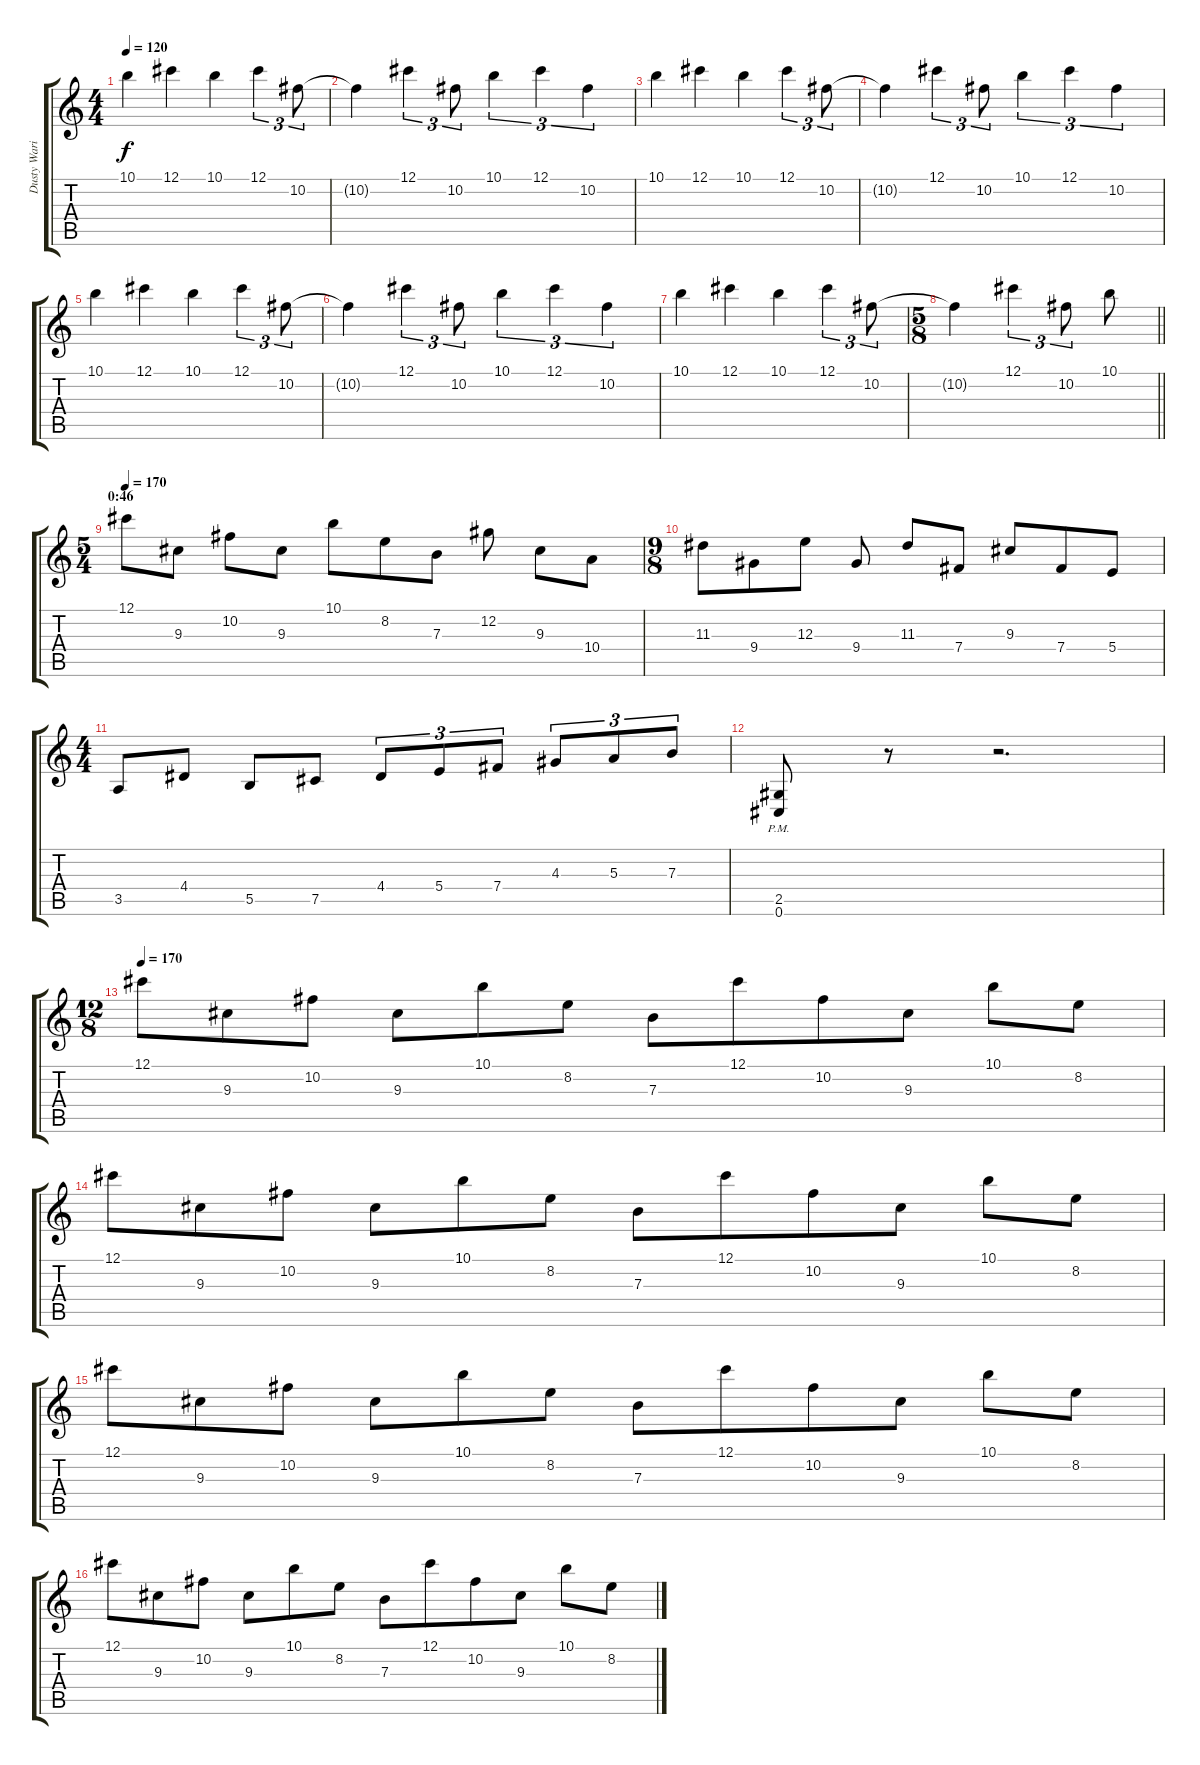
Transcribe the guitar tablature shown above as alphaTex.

\track ("Dusty Waring" "Dusty Wari") {instrument distortionguitar}
\staff {score tabs}
\tuning (Db4 Ab3 E3 B2 Gb2 Db2) {hide}
\ts (4 4)
\tempo 120
\clef g2
\ks c
10.1.4{dy f} 12.1.4 10.1.4 12.1.4{tu (3 2)} 10.2.8{tu (3 2)} |
10.2{t}.4 12.1.4{tu (3 2)} 10.2.8{tu (3 2)} 10.1.4{tu (3 2)} 12.1.4{tu (3 2)} 10.2.4{tu (3 2)} |
10.1.4 12.1.4 10.1.4 12.1.4{tu (3 2)} 10.2.8{tu (3 2)} |
10.2{t}.4 12.1.4{tu (3 2)} 10.2.8{tu (3 2)} 10.1.4{tu (3 2)} 12.1.4{tu (3 2)} 10.2.4{tu (3 2)} |
10.1.4 12.1.4 10.1.4 12.1.4{tu (3 2)} 10.2.8{tu (3 2)} |
10.2{t}.4 12.1.4{tu (3 2)} 10.2.8{tu (3 2)} 10.1.4{tu (3 2)} 12.1.4{tu (3 2)} 10.2.4{tu (3 2)} |
10.1.4 12.1.4 10.1.4 12.1.4{tu (3 2)} 10.2.8{tu (3 2)} |
\ts (5 8)
\barLineRight lightlight
10.2{t}.4 12.1.4{tu (3 2)} 10.2.8{tu (3 2)} 10.1.8 |
\ts (5 4)
\section ("" "0:46")
\tempo 170
12.1.8{volume 12 balance 2 instrument distortionguitar} 9.3.8{beam split} 10.2.8{beam merge} 9.3.8{beam split} 10.1.8 8.2.8{beam merge} 7.3.8{beam split} 12.2.8 9.3.8{beam merge} 10.4.8 |
\ts (9 8)
11.3.8 9.4.8 12.3.8 9.4.8{beam split} 11.3.8{beam merge} 7.4.8{beam split} 9.3.8 7.4.8{beam merge} 5.4.8 |
\ts (4 4)
3.5.8 4.4.8 5.5.8 7.5.8 4.4.8{tu (3 2)} 5.4.8{tu (3 2)} 7.4.8{tu (3 2)} 4.3.8{tu (3 2)} 5.3.8{tu (3 2)} 7.3.8{tu (3 2)} |
(2.5{pm} 0.6{pm}).8 r.8 r.2{d} |
\ts (12 8)
\tempo 170
12.1.8 9.3.8 10.2.8 9.3.8 10.1.8 8.2.8 7.3.8 12.1.8 10.2.8{beam merge} 9.3.8{beam split} 10.1.8 8.2.8 |
12.1.8 9.3.8 10.2.8 9.3.8 10.1.8 8.2.8 7.3.8 12.1.8 10.2.8{beam merge} 9.3.8{beam split} 10.1.8 8.2.8 |
12.1.8 9.3.8 10.2.8 9.3.8 10.1.8 8.2.8 7.3.8 12.1.8 10.2.8{beam merge} 9.3.8{beam split} 10.1.8 8.2.8 |
12.1.8 9.3.8 10.2.8 9.3.8 10.1.8 8.2.8 7.3.8 12.1.8 10.2.8{beam merge} 9.3.8{beam split} 10.1.8 8.2.8
